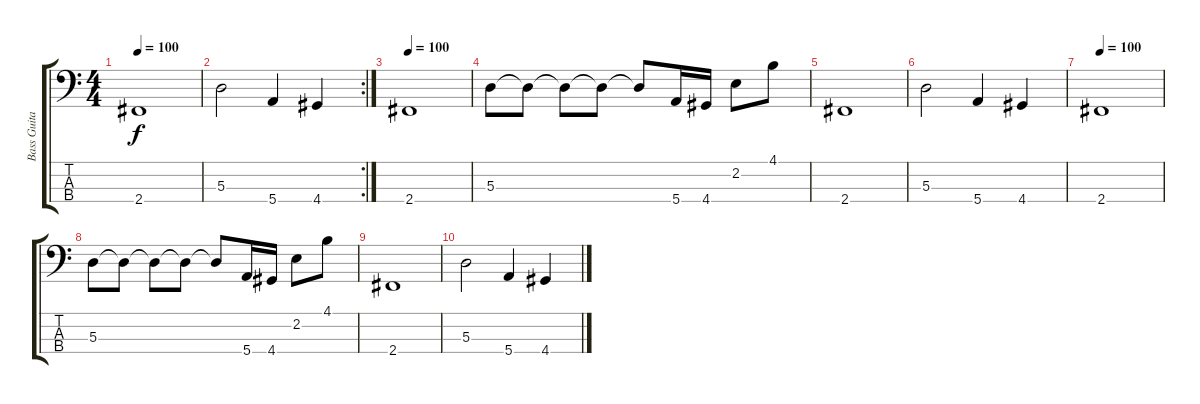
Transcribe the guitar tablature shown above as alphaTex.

\track ("Bass Guitar" "Bass Guita") {instrument acousticbass}
\staff {score tabs}
\tuning (G2 D2 A1 E1) {hide}
\ts (4 4)
\tempo 100
\clef f4
\ks c
2.4.1{dy f} |
\rc 2
5.3.2 5.4.4 4.4.4 |
\tempo 100
2.4.1{volume 8} |
5.3.8 5.3{t}.8 5.3{t}.8 5.3{t}.8 5.3{t}.8 5.4.16 4.4.16 2.2.8 4.1.8 |
2.4.1 |
5.3.2 5.4.4 4.4.4 |
\tempo 100
2.4.1{volume 0} |
5.3.8 5.3{t}.8 5.3{t}.8 5.3{t}.8 5.3{t}.8 5.4.16 4.4.16 2.2.8 4.1.8 |
2.4.1 |
5.3.2 5.4.4 4.4.4
